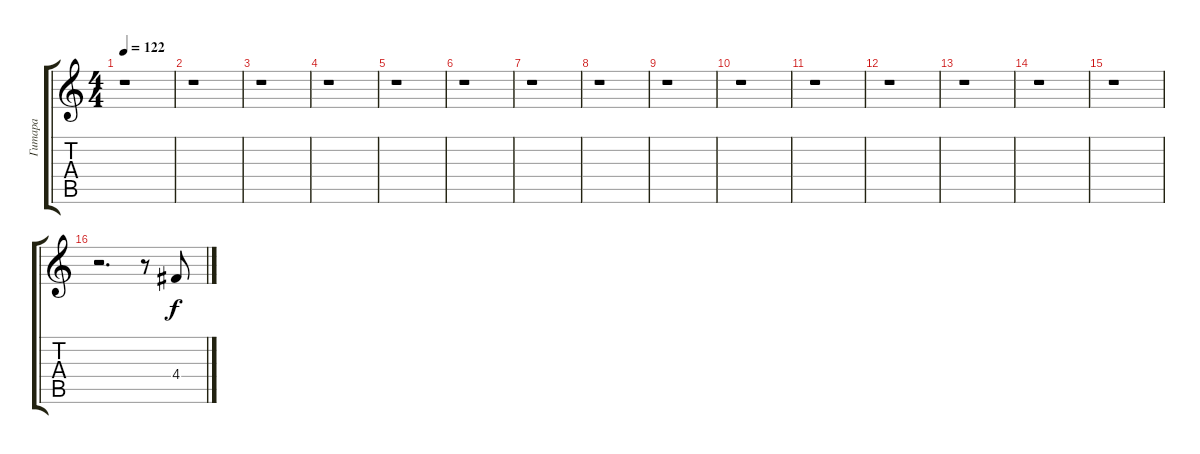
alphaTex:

\track ("Гитара" "Гитара") {instrument electricguitarclean}
\staff {score tabs}
\tuning (E4 B3 G3 D3 A2 E2) {hide}
\ts (4 4)
\tempo 122
\clef g2
\ks c
r.1{dy f} |
r.1 |
r.1 |
r.1 |
r.1 |
r.1 |
r.1 |
r.1 |
r.1 |
r.1 |
r.1 |
r.1 |
r.1 |
r.1 |
r.1 |
r.2{d} r.8 4.4.8
